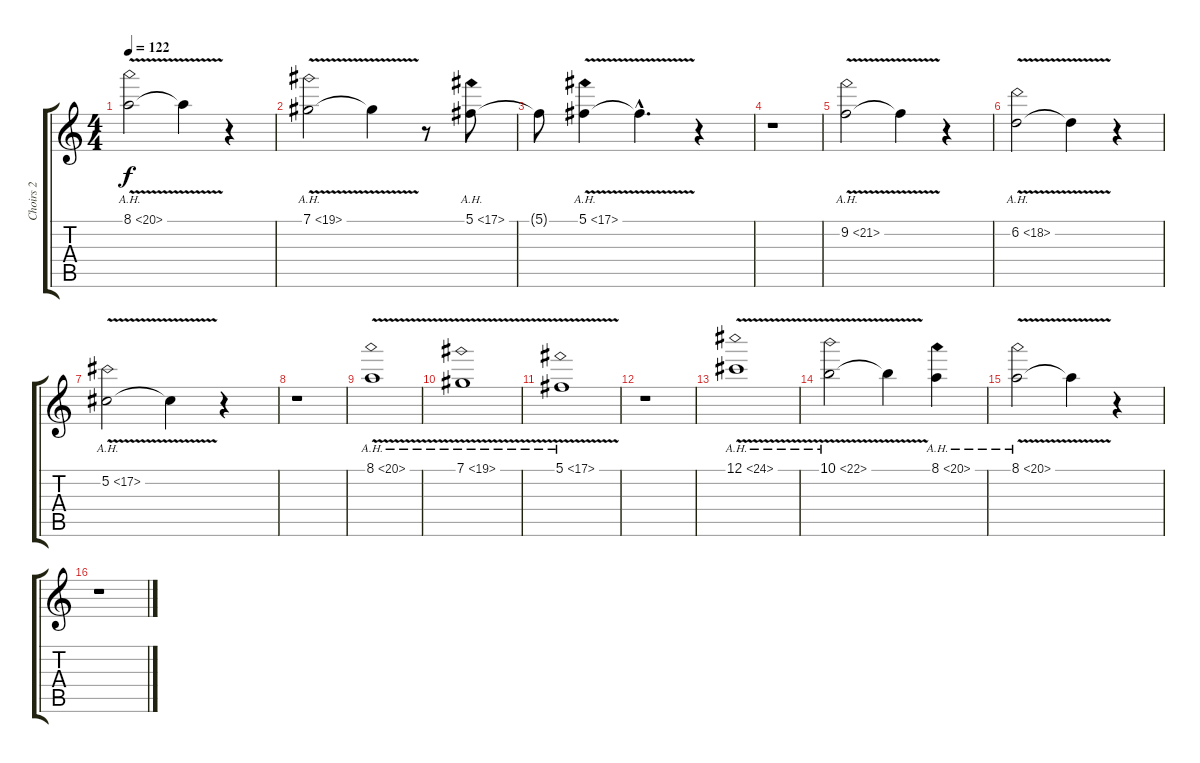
\track ("Choirs 2" "Choirs 2") {instrument contrabass}
\staff {score tabs}
\tuning (Db4 Ab3 E3 B2 Gb2 Db2) {hide}
\ts (4 4)
\tempo 122
\clef g2
\ks c
8.1{ah 12 v}.2{dy f volume 8 balance 3 instrument altosax} 8.1{t}.4 r.4 |
7.1{ah 12 v}.2 7.1{t}.4 r.8 5.1{ah 12}.8 |
5.1{t}.8 5.1{ah 12 v}.4 5.1{hac t}.4{d} r.4 |
r.1 |
9.2{ah 12 v}.2 9.2{t}.4 r.4 |
6.2{ah 12 v}.2 6.2{t}.4 r.4 |
5.2{ah 12 v}.2 5.2{t}.4 r.4 |
r.1 |
8.1{ah 12 v}.1 |
7.1{ah 12 v}.1 |
5.1{ah 12 v}.1 |
r.1 |
12.1{ah 12 v}.1 |
10.1{ah 12 v}.2 10.1{t}.4 8.1{ah 12}.4 |
8.1{ah 12 v}.2 8.1{t}.4 r.4 |
r.1
